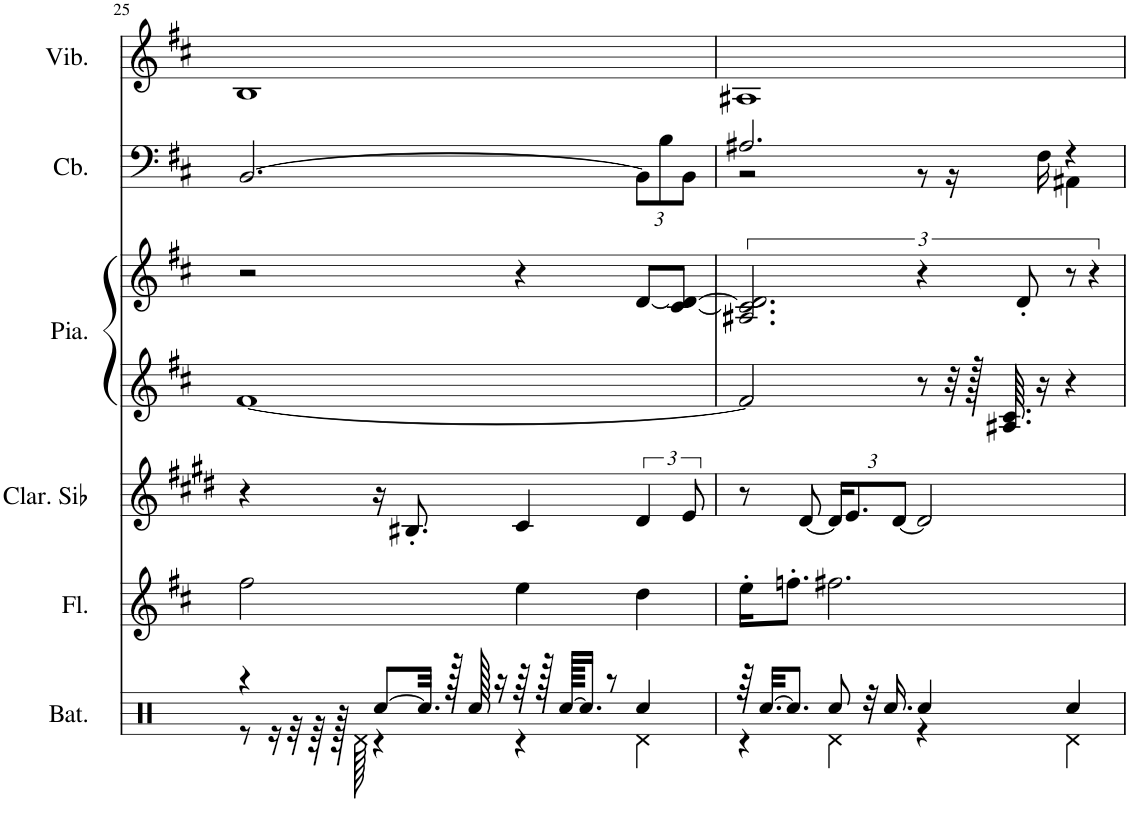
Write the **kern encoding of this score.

**kern	**kern	**kern	**kern	**kern	**kern	**kern
*part6	*part5	*part4	*part3	*part3	*part2	*part1
*staff7	*staff6	*staff5	*staff4	*staff3	*staff2	*staff1
*I"Batterie, Drums	*I"Flûte, Flute	*I"Clarinette en Sib	*I"Piano, Acoustic Grand Piano	*	*I"Contrebasse, Acoustic Bass	*I"Vibraphone, Vibraphone
*I'Bat.	*I'Fl.	*I'Clar. Sib	*I'Pia.	*	*I'Cb.	*I'Vib.
!!LO:PB:g=z
*clefX	*clefG2	*clefG2	*clefG2	*clefG2	*clefF4	*clefG2
*	*	*Trd1c2	*	*	*Trd7c12	*
*k[]	*k[f#c#]	*k[f#c#g#d#]	*k[f#c#]	*k[f#c#]	*k[f#c#]	*k[f#c#]
*M4/4	*M4/4	*M4/4	*M4/4	*M4/4	*M4/4	*M4/4
=25	=25	=25	=25	=25	=25	=25
*^	*	*	*	*	*	*
4r	8r	2ff#\	4r	[1f#	2r	[2.BB/	1B
.	16r	.	.	.	.	.	.
.	32r	.	.	.	.	.	.
.	64r	.	.	.	.	.	.
.	128r	.	.	.	.	.	.
.	128Rd\	.	.	.	.	.	.
[8Rcc/L	4r	.	16r	.	.	.	.
.	.	.	8.B#X'/	.	.	.	.
32.Rcc/Jkk]	.	.	.	.	.	.	.
128r	.	.	.	.	.	.	.
128Rcc/	.	.	.	.	.	.	.
16r	.	.	.	.	.	.	.
64r	4r	4ee\	4c#/	.	4r	.	.
128r	.	.	.	.	.	.	.
[128Rcc/KKKLL	.	.	.	.	.	.	.
16.Rcc/JJ]	.	.	.	.	.	.	.
8r	.	.	.	.	.	.	.
*	*	*	*	*	*	*Xbrackettup	*
4Rcc/	4Rd\	4dd\	6d#/	.	[8d/L	12BB\L]	.
.	.	.	.	.	.	12B\	.
.	.	.	.	.	[8c#/ 8d/_J	.	.
.	.	.	12e/	.	.	12BB\J	.
=26	=26	=26	=26	=26	=26	=26	=26
*	*	*	*	*	*	*^	*
64r	4r	16ee'\KL	8r	2f#/]	3.A#X/ 3.c#/] 3.d/]	2.A#X/	2r	1A#X
[32.Rcc/KKL	.	.	.	.	.	.	.	.
8.Rcc/J]	.	8.ffn'\J	.	.	.	.	.	.
.	.	.	[8d#/	.	.	.	.	.
*	*	*	*Xbrackettup	*	*	*	*	*
8Rcc/	4Rd\	2.ff#X\	24d#/KL]	.	.	.	.	.
.	.	.	12.e/	.	.	.	.	.
32r	.	.	.	.	.	.	.	.
16.Rcc/	.	.	.	.	.	.	.	.
.	.	.	[12d#/J	.	.	.	.	.
4Rcc/	4r	.	2d#/]	8r	6r	.	8r	.
.	.	.	.	32r	.	.	16r	.
.	.	.	.	128r	.	.	.	.
.	.	.	.	64.A#X/ 64.c#/	.	.	.	.
.	.	.	.	.	12d'/	.	.	.
.	.	.	.	16r	.	.	16F#\	.
4Rcc/	4Rd\	.	.	4r	12r	4r	4AA#X\	.
.	.	.	.	.	6r	.	.	.
*v	*v	*	*	*	*	*v	*v	*
=	=	=	=	=	=	=
*-	*-	*-	*-	*-	*-	*-
